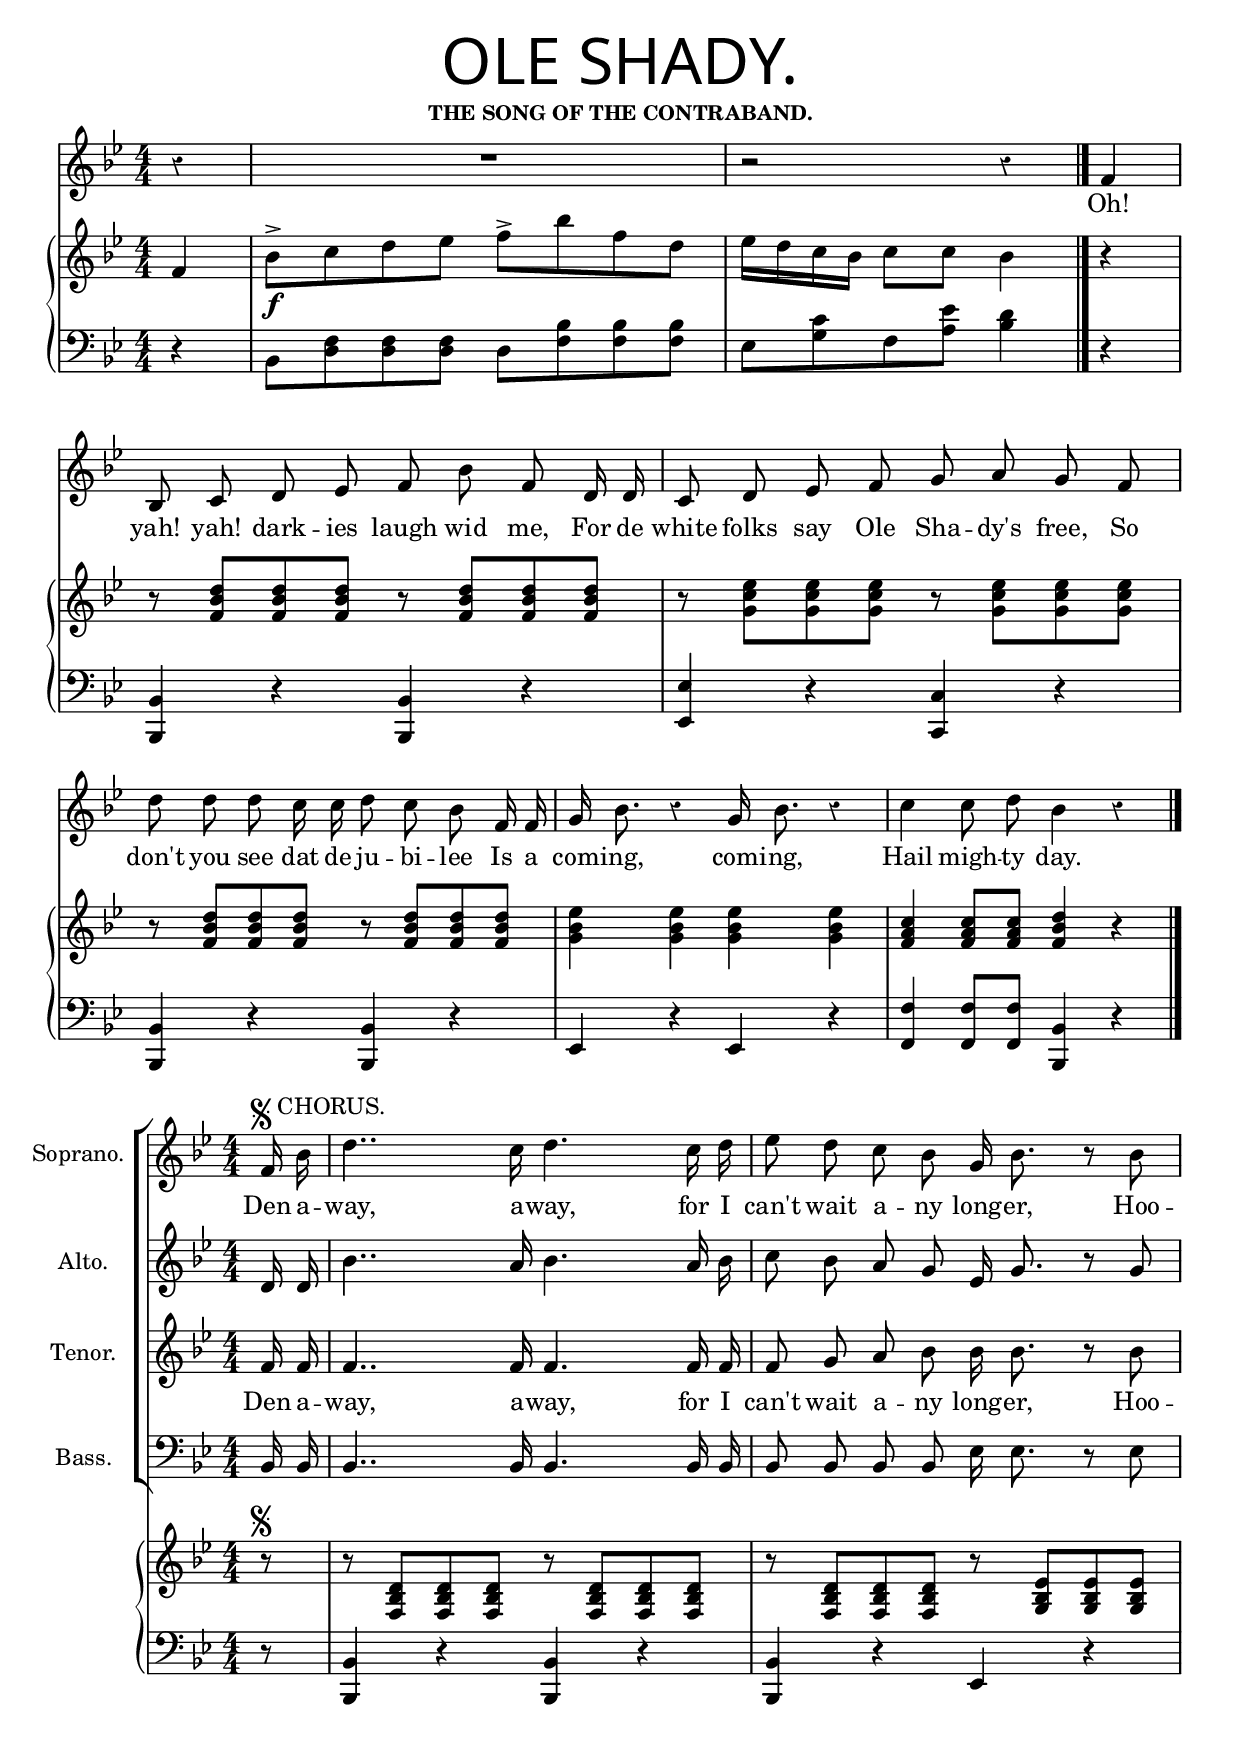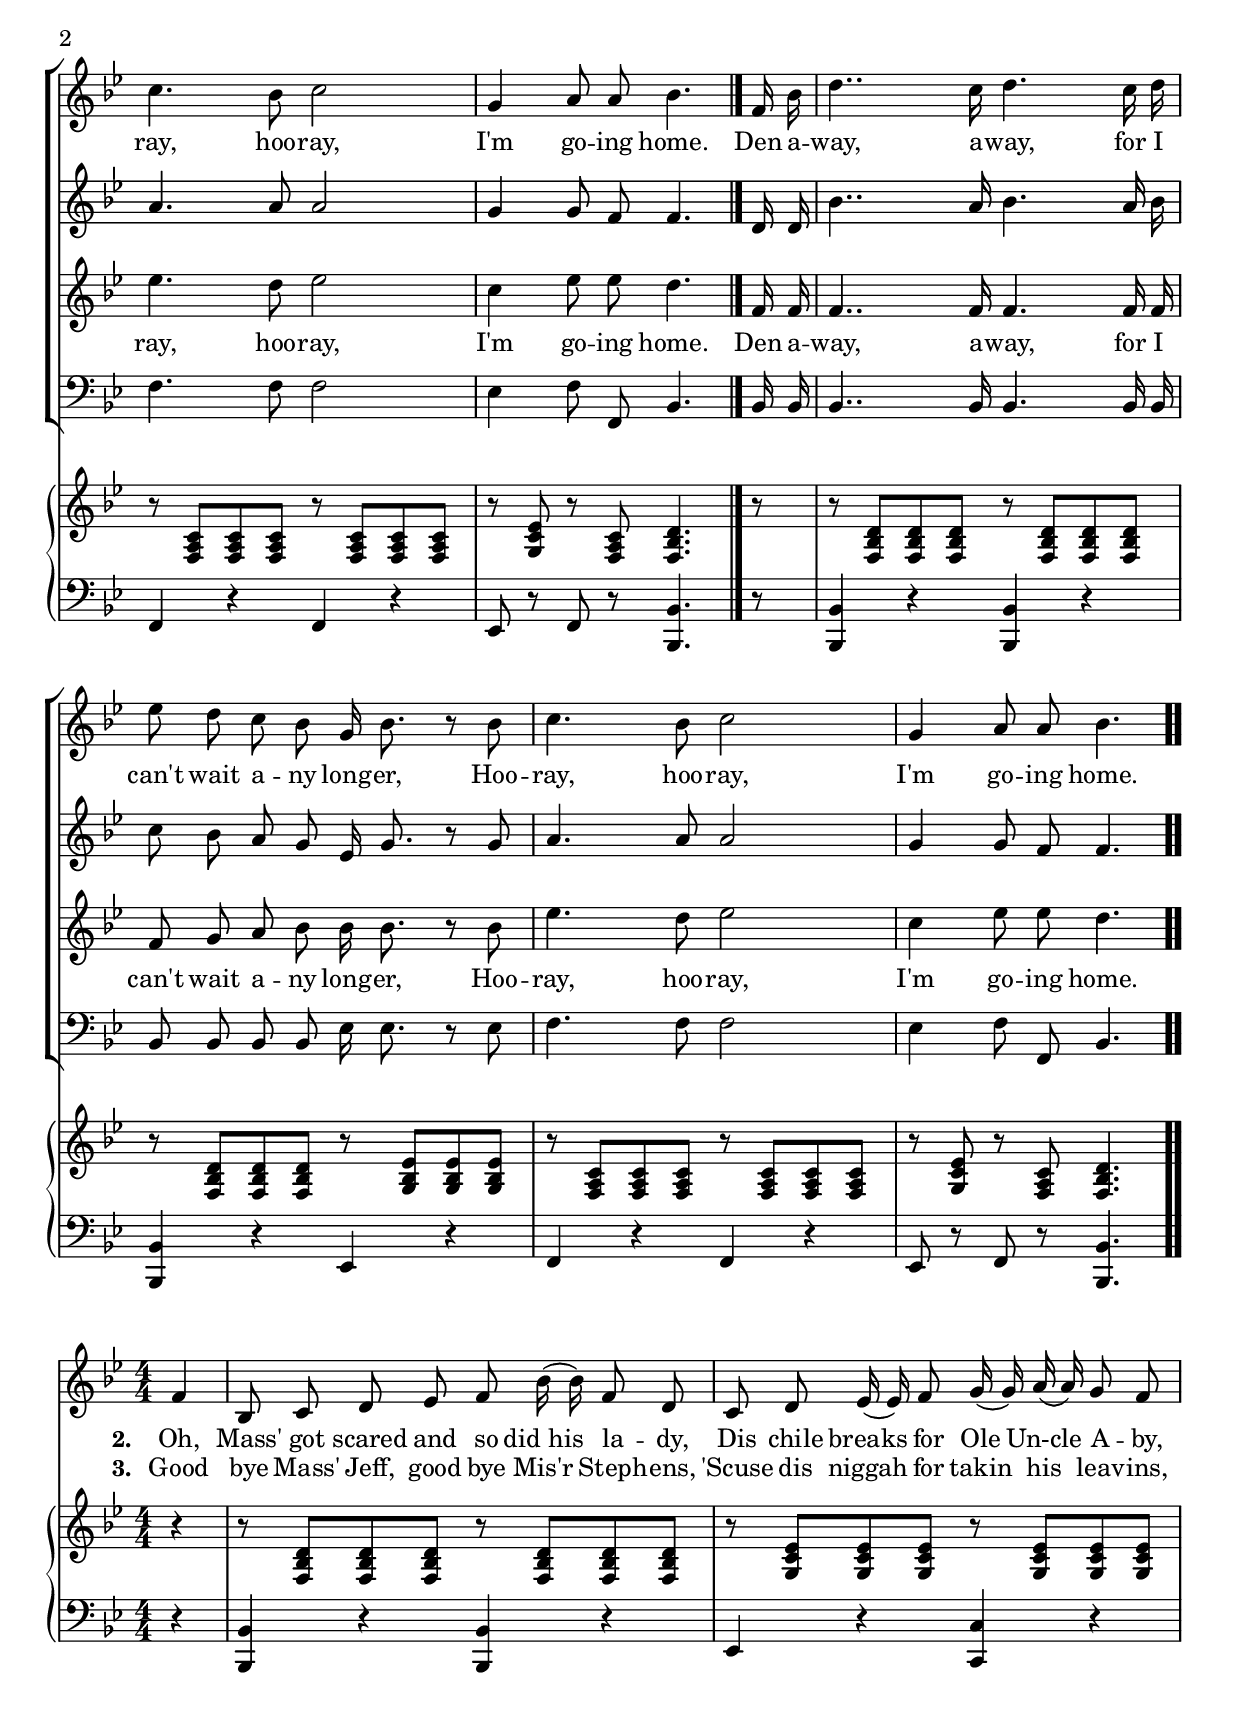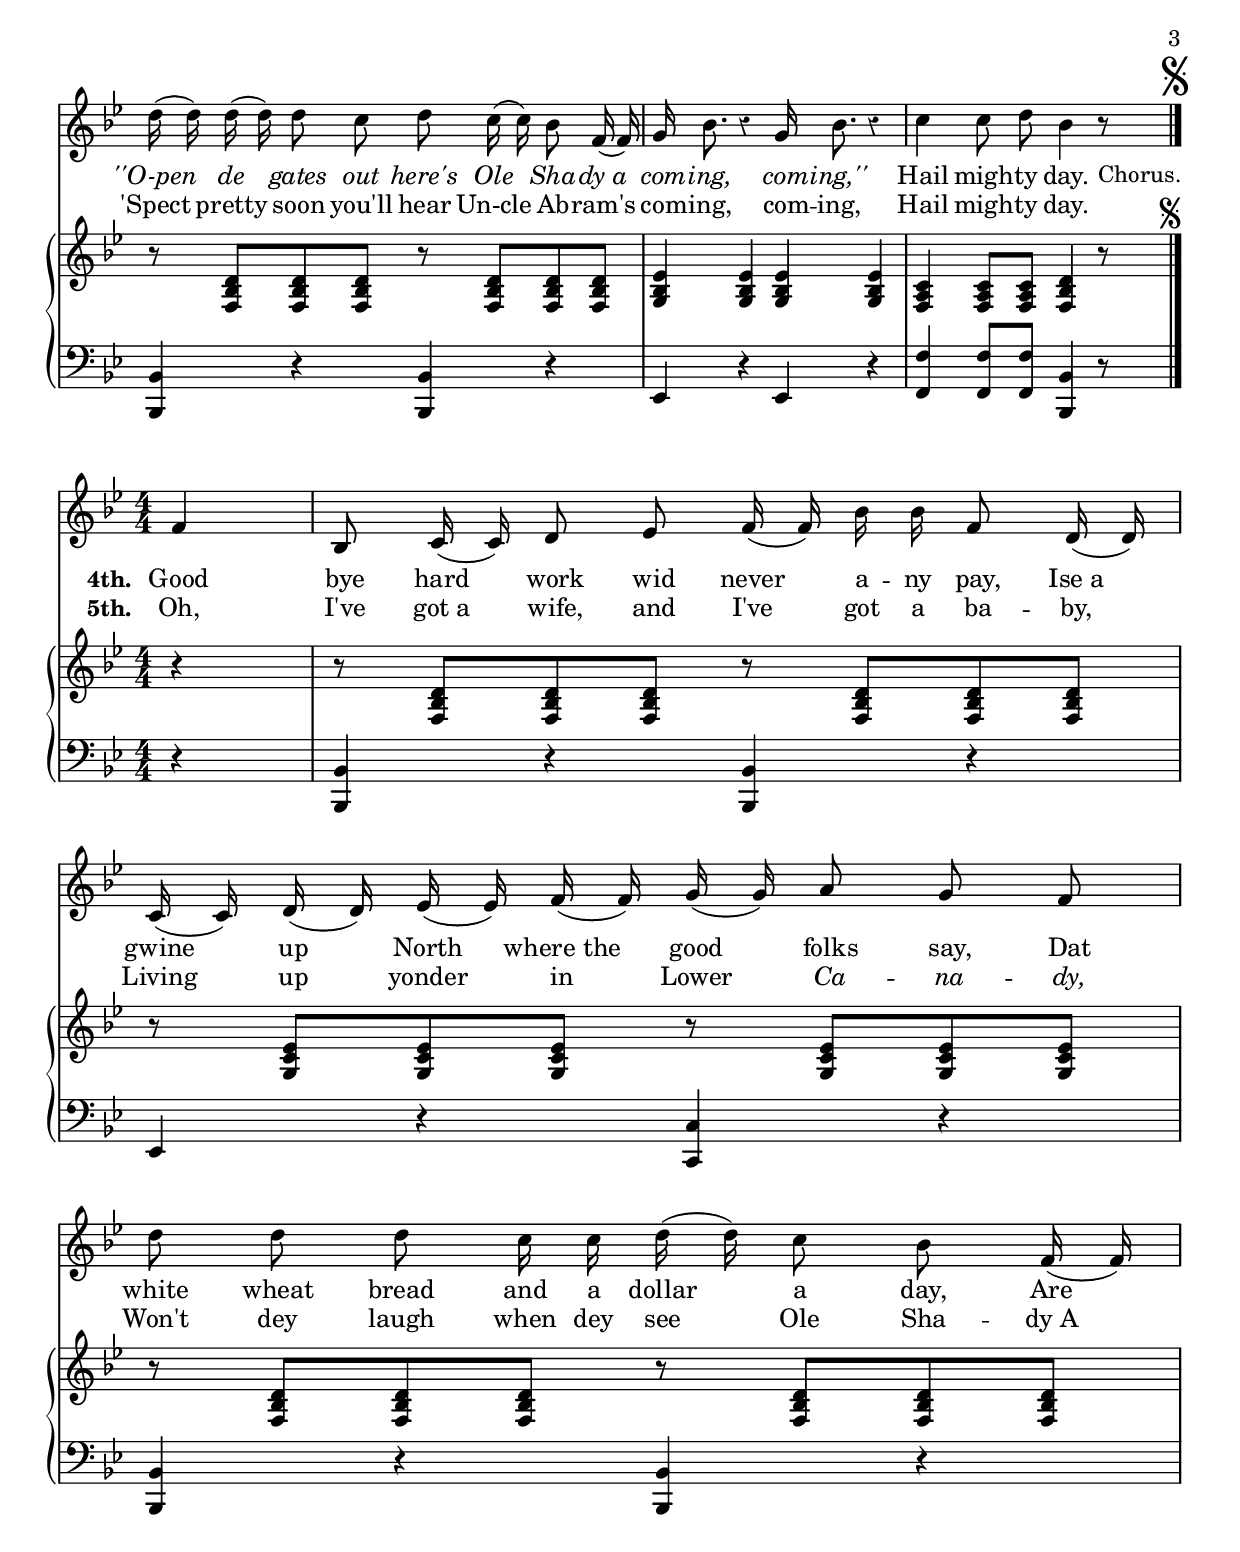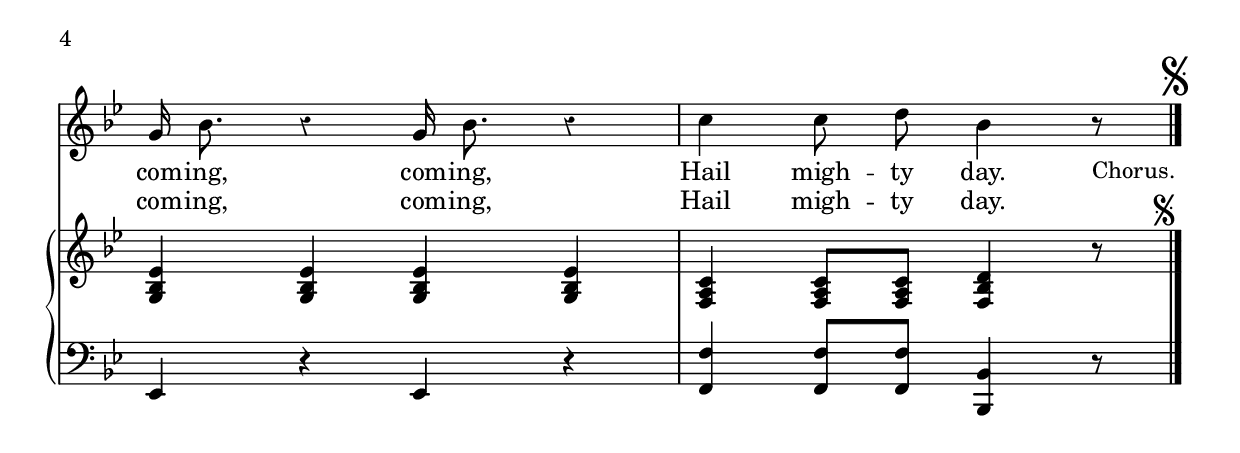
\version "2.6.5"
\include "english.ly"

\header {
  title = \markup { \override #'(font-name . "Ironwood-Medium") \fontsize #5.0 "OLE SHADY." }
  subsubtitle = "THE SONG OF THE CONTRABAND."
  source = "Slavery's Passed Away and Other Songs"
}

global = {
  \key bf \major
  \override Staff.TimeSignature #'style = #'()
  \time 4/4
  \override Rest #'style = #'classical
}

%Main1

verseone = \lyricmode {
  Oh! yah! yah! dark -- ies laugh wid me,
  For de white folks say Ole Sha -- dy's free,
  So don't you see dat de ju -- bi -- lee
  Is a com -- ing, com -- ing, Hail migh -- ty day.
}

melody = \relative c' {
  \autoBeamOff
  \partial 4 r4 | R1 | 
  r2 r4 \bar "|." f4 |
  bf,8 c d ef f bf f d16 d |
  c8 d ef f g a g f |
  d' d d c16 c d8 c bf f16 f |
  g16 bf8. r4 g16 bf8. r4 |
  c4 c8 d bf4 r \bar "|."
}

upperone = \relative c' {
  \partial 4 f4 | bf8->_\f c d ef f-> bf f d |
  ef16 d c bf c8 c bf4 \bar "|." r4 |
  r8 <f bf d> <f bf d> <f bf d> r <f bf d> <f bf d> <f bf d> |
  r <g c ef> <g c ef> <g c ef> r <g c ef> <g c ef> <g c ef> |
  r <f bf d> <f bf d> <f bf d>  r <f bf d> <f bf d> <f bf d> |
  <g bf ef>4 <g bf ef> <g bf ef> <g bf ef> |
  <f a c> <f a c>8 <f a c> <f bf d>4 r4 \bar "|."
}

lowerone = \relative c {
  \partial 4 r4 | bf8 <d f> <d f> <d f> d <f bf> <f bf> <f bf>  |
  ef <g c> f <a ef'> <bf d>4 \bar "|." r4 |
  <bf, bf,>4 r <bf bf,> r |
  <ef ef,> r <c c,> r |
  <bf bf,>4 r <bf bf,> r |
  ef, r ef r |
  <f' f,> <f f,>8 <f f,>8 <bf, bf,>4 r \bar "|."
}

\score { <<
  \context Voice = mel { \global \melody }
  \lyricsto mel \new Lyrics \verseone
  \context PianoStaff <<
    \context Staff = upperone { << \global \upperone >> }
    \context Staff = lowerone { \clef bass << \global \lowerone >> }
  >>
>>
  \layout {
    indent = 0.0\cm
    \context {
      \Score
       \remove Bar_number_engraver
    }
  }
  \midi { \tempo 4 = 100 }
}

%Chorus

soprano = \relative c'' {
  \autoBeamOff
  \partial 16*2 f,16^\markup { \musicglyph #"scripts.segno" CHORUS. } bf |
  d4.. c16 d4. c16 d |
  ef8 d c bf g16 bf8. r8 bf |
  c4. bf8 c2 |
  g4 a8 a bf4. \bar "|."
  \partial 16*2 f16 bf |
  d4.. c16 d4. c16 d |
  ef8 d c bf g16 bf8. r8 bf |
  c4. bf8 c2 |
  g4 a8 a bf4. \bar ".|."
}

alto = \relative c' {
  \autoBeamOff
  \partial 16*2 d16 d |
  bf'4.. a16 bf4. a16 bf |
  c8 bf a g ef16 g8. r8 g |
  a4. a8 a2 |
  g4 g8 f f4. \bar "|."
  \partial 16*2 d16 d |
  bf'4.. a16 bf4. a16 bf |
  c8 bf a g ef16 g8. r8 g |
  a4. a8 a2 |
  g4 g8 f f4. \bar ".|."
}

tenor = \relative c' {
  %tenor clef in original is incorrect - notes weren't transposed
  \autoBeamOff
  \partial 16*2 f16 f |
  f4.. f16 f4. f16 f |
  f8 g a bf bf16 bf8. r8 bf |
  ef4. d8 ef2 |
  c4 ef8 ef d4. \bar "|."
  \partial 16*2 f,16 f |
  f4.. f16 f4. f16 f |
  f8 g a bf bf16 bf8. r8 bf |
  ef4. d8 ef2 |
  c4 ef8 ef d4. \bar ".|."
}

bass = \relative c {
  \clef bass
  \autoBeamOff
  \partial 16*2 bf16 bf |
  bf4.. bf16 bf4. bf16 bf |
  bf8 bf bf bf ef16 ef8. r8 ef |
  f4. f8 f2 |
  ef4 f8 f, bf4. \bar "|."
  \partial 16*2 bf16 bf |
  bf4.. bf16 bf4. bf16 bf |
  bf8 bf bf bf ef16 ef8. r8 ef |
  f4. f8 f2 |
  ef4 f8 f, bf4. \bar ".|."
}

chorus = \lyricmode {
  Den a -- way, a -- way, for I can't wait a -- ny long -- er,
  Hoo -- ray, hoo -- ray, I'm go -- ing home.
  Den a -- way, a -- way, for I can't wait a -- ny long -- er,
  Hoo -- ray, hoo -- ray, I'm go -- ing home.
}

uppertwo = \relative c' {
  \partial 8 r8^\markup { \musicglyph #"scripts.segno" } |
  r <f, bf d> <f bf d> <f bf d> r <f bf d> <f bf d> <f bf d> |
  r <f bf d> <f bf d> <f bf d> r <g bf ef> <g bf ef> <g bf ef> |
  r <f a c> <f a c> <f a c> r <f a c> <f a c> <f a c> |
  r <g c ef> r <f a c> <f bf d>4. \bar "|."
  \partial 8 r8 |
  r <f bf d> <f bf d> <f bf d> r <f bf d> <f bf d> <f bf d> |
  r <f bf d> <f bf d> <f bf d> r <g bf ef> <g bf ef> <g bf ef> |
  r <f a c> <f a c> <f a c> r <f a c> <f a c> <f a c> |
  r <g c ef> r <f a c> <f bf d>4. \bar ".|."
}

lowertwo = \relative c {
  \clef bass
  \partial 8 r8 |
  <bf, bf'>4 r <bf bf'> r |
  <bf bf'> r ef r |
  f r f r |
  ef8 r f r <bf, bf'>4. \bar "|."
  \partial 8 r8 |
  <bf bf'>4 r <bf bf'> r |
  <bf bf'> r ef r |
  f r f r |
  ef8 r f r <bf, bf'>4. \bar ".|."
}

\score { <<
  \context ChoirStaff <<
    \context Staff = sopranos <<
      \set Staff.instrument = "Soprano. "
      \context Voice = sopranos { << \global \soprano >> }
      \context Lyrics = sopranos \lyricsto sopranos \chorus
    >>
    \context Staff = altos <<
      \set Staff.instrument = "Alto. "
      \context Voice = altos { << \global \alto >> }
    >>
    \context Staff = tenors <<
      \set Staff.instrument = "Tenor. "
      \context Voice = tenors { << \global \tenor >> }
      \context Lyrics = tenors \lyricsto tenors \chorus
    >>
    \context Staff = basses <<
      \set Staff.instrument = "Bass. "
      \context Voice = basses { << \global \bass >> }
    >>
  >>
  \context PianoStaff <<
    \context Staff = uppertwo { << \global \uppertwo >> }
    \context Staff = lowertwo { << \global \lowertwo >> }
  >>
>>
\layout {
    \context {
      \Score
       \remove Bar_number_engraver
    }
 }
  \midi { \tempo 4 = 100 }
}

%Main2

versetwo = \lyricmode {
  \set stanza = "2. "
  Oh, Mass' got scared and so did_his la -- dy,
  Dis chile breaks for Ole Un-cle A -- by,
  \override LyricText #'font-shape = #'italic
  ''O-pen de gates out here's Ole Sha -- dy_a
  com -- ing, com -- ing,'' \override LyricText #'font-shape = #'normal-text
  Hail migh -- ty day.
}

versethree = \lyricmode {
  \set stanza = "3. "
  Good bye Mass' Jeff, good bye Mis'r Steph -- ens,
  'Scuse dis niggah for takin his leav -- ins,
  'Spect pretty soon you'll hear Un-cle Ab -- ram's
  com -- ing, com -- ing, Hail migh -- ty day.
}

textone = { << 
  \new Lyrics \versetwo 
  \new Lyrics \versethree
>> }

melodytwo = \relative c'' {
%verses two and three
  \autoBeamOff
  \partial 4 f,4 |
  bf,8 c8 d8 ef8 f8 bf16( bf16) f8 d8 |
  c8 d8 ef16( ef16) f8 g16( g16) a16( a16) g8 f8 |
  d'16( d16) d16( d16) d8 c8 d8 c16( c16) bf8 f16( f16) |
  g16 bf8. r4 g16 bf8. r4|
  \override Score.RehearsalMark #'break-visibility = #begin-of-line-invisible
  c4 c8 d bf4 r8\mark \markup { \musicglyph #"scripts.segno" } \bar "|."
}

upperthree = \relative c' {
%verses two and three
  \partial 4 r4 |
  r8 <d bf f>8 <d bf f> <d bf f> r8 <d bf f> <d bf f> <d bf f> |
  r8 <ef c g> <ef c g> <ef c g> r8 <ef c g> <ef c g> <ef c g> |
  r8 <d bf f > <d bf f> <d bf f> r8 <d bf f> <d bf f> <d bf f> |
  <ef bf g >4 <ef bf g> <ef bf g> <ef bf g> |
  <c a f> <c a f>8 <c a f> <d bf f>4  r8^\markup{ \column {Chorus. \halign #-7.0 \musicglyph #"scripts.segno"} } \bar "|."
}

lowerthree = \relative c {
  %verses two and three
  \partial 4 r4 |
  <bf bf,>4 r <bf bf,> r |
  ef, r <c' c,> r |
  <bf bf,> r <bf bf,> r |
  ef, r ef r |
  <f f'> < f f'>8 <f f'>8 <bf bf,>4 r8
}

\score { <<
  \context Voice = meltwo { \global \melodytwo }
  \lyricsto meltwo \new Lyrics \textone
  \context PianoStaff <<
    \context Staff = upperthree { << \global \upperthree >> }
    \context Staff = lowerthree { \clef bass << \global \lowerthree >> }
  >>
>>
  \layout {
    indent = 0.0\cm
    \context {
      \Score
       \remove Bar_number_engraver
    }
  }
  \midi { \tempo 4 = 100 }
}

%Main3

versefour = \lyricmode {
  \set stanza = "4th. "
  Good bye hard work wid never a -- ny pay, Ise_a
  gwine up North where_the good folks say, Dat
  white wheat bread and a dollar a day, Are
  com -- ing, com -- ing, Hail migh -- ty day.
}

versefive = \lyricmode {
  \set stanza = "5th. "
  Oh, I've got_a wife, and I've got a ba -- by,
  Living up yonder in Lower \override LyricText #'font-shape = #'italic Ca -- na -- dy,
  \override LyricText #'font-shape = #'normal-text
  Won't dey laugh when dey see Ole Sha -- dy_A
  com -- ing, com -- ing, Hail migh -- ty day.
}

texttwo = { <<
  \new Lyrics \versefour
  \new Lyrics \versefive
>> }

melodythree = \relative c' {
%verses four and five
  \autoBeamOff
  \partial 4 f4 |
  bf,8 c16( c16) d8 ef8 f16( f16) bf16 bf16 f8 d16( d16) \break
  c16( c16) d16( d16) ef16( ef16) f16( f16) g16( g16) a8 g8 f8 |
  d'8 d8 d8 c16 c16 d16( d16) c8 bf8 f16( f16) \break
  g16 bf8. r4 g16 bf8. r4 |
  \override Score.RehearsalMark #'break-visibility = #begin-of-line-invisible
  c4 c8 d8 bf4 r8\mark \markup { \musicglyph #"scripts.segno" } \bar "|."
}

upperfour = \relative c' {
%verses four and five
  \partial 4 r4 |
  r8 <d bf f>8 <d bf f> <d bf f> r8 <d bf f> <d bf f> <d bf f> |
  r8 <ef c g> <ef c g> <ef c g> r8 <ef c g> <ef c g> <ef c g> |
  r8 <d bf f > <d bf f> <d bf f> r8 <d bf f> <d bf f> <d bf f> |
  <ef bf g >4 <ef bf g> <ef bf g> <ef bf g> |
  <c a f> <c a f>8 <c a f> <d bf f>4  r8^\markup{ \column { Chorus. \halign #-7.0 \musicglyph #"scripts.segno"} } \bar "|."
}

lowerfour = \relative c {
  %verses four and five
  \partial 4 r4 |
  <bf bf,>4 r <bf bf,> r |
  ef, r <c' c,> r |
  <bf bf,> r <bf bf,> r |
  ef, r ef r |
  <f f'> < f f'>8 <f f'>8 <bf bf,>4 r8 \bar "|."
}

\score { <<
  \context Voice = melthree { \global \melodythree }
  \lyricsto melthree \new Lyrics \texttwo
  \context PianoStaff <<
    \context Staff = upperfour { << \global \upperfour >> }
    \context Staff = lowerfour { \clef bass << \global \lowerfour >> }
  >>
 >>
  \layout {
    indent = 0.0\cm
    \context {
      \Score
       \remove Bar_number_engraver
    }
  }
  \midi { \tempo 4 = 100 }
}

\paper { raggedbottom = ##t }

%Transcriber's Note: This file produces one .pdf file but several .midi files (one for each \score block). For purposes of this Project Gutenberg e-text, the .midi files were combined into a single .midi file using MidiJoiner.  The \score sections could not be combined because of a bug in Lilypond that results in a programming error.

%Transcriber's Note: This file was produced from two versions of this song, nearly identical, but one more accurate than the other. No author or copyright information was given on either version.

%Transcriber's Note: The word "Canady" in the original lyrics was marked with a footnote, "Canada."